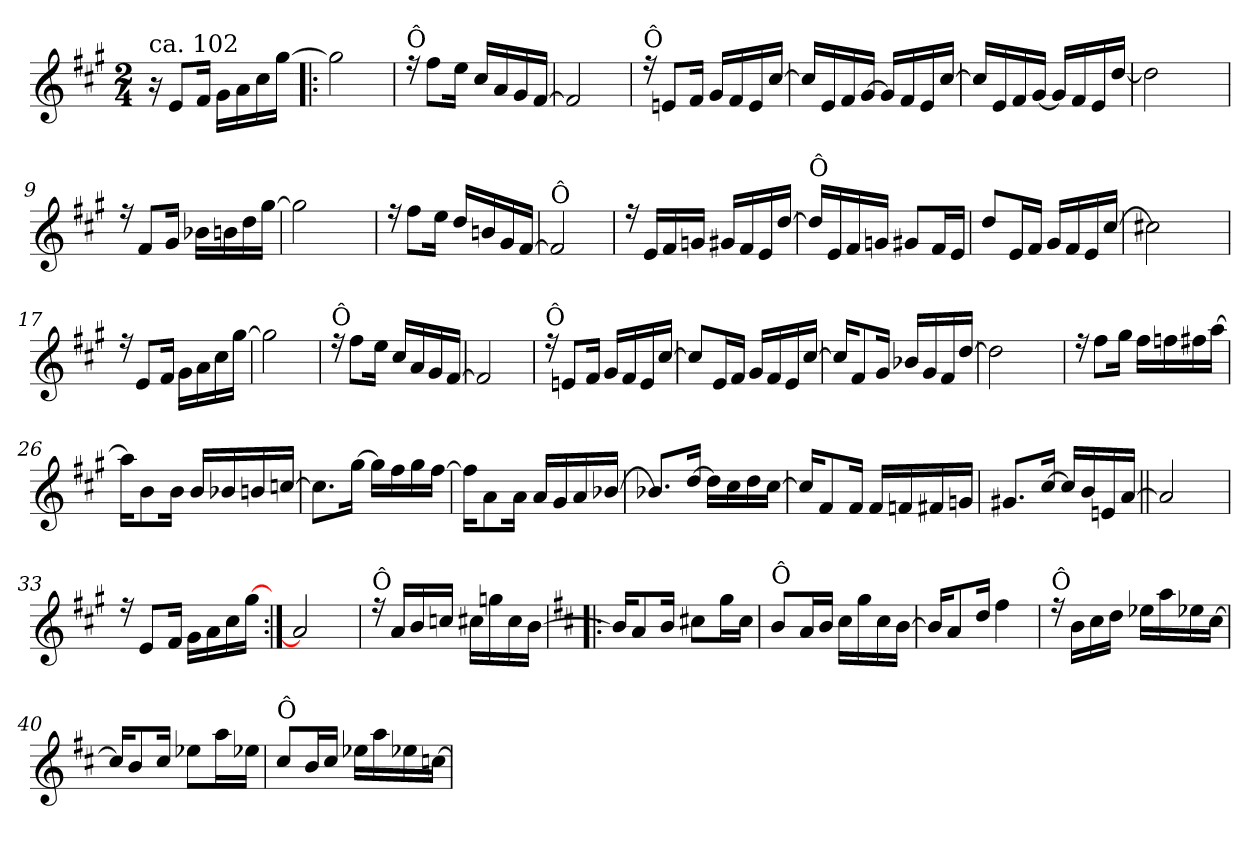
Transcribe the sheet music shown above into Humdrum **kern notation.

**kern
*part1
*staff1
*clefG2
*k[f#c#g#]
*A:
*M2/4
=1
!LO:TX:a:t=ca. 102
16r
8e/L
16f#/Jk
16g#\LL
16a\
16cc#\
[16gg#\JJ
=2!|:
*^
2gg#\]	2ryy
=3	=3
!LO:TX:a:t=Ô	!
16ree	2ryy
8ff#\L	.
16ee\Jk	.
16cc#/LL	.
16a/	.
16g#/	.
[>16f#/JJ	.
=4	=4
2f#/]	2ryy
=5	=5
!LO:TX:a:t=Ô	!
16ree	2ryy
8en/L	.
16f#/Jk	.
16g#/LL	.
16f#/	.
16e/	.
[>16cc#/JJ	.
!!LO:LB:g=z	!!
=6	=6
16cc#/LL]	2ryy
16e/	.
16f#/	.
[>16g#/JJ	.
16g#/LL]	.
16f#/	.
16e/	.
[>16cc#/JJ	.
=7	=7
16cc#/LL]	4ryy
16e/	.
16f#/	.
[>16g#/JJ	.
16g#/LL]	4ryy
16f#/	.
16e/	.
[>16dd/JJ	.
=8	=8
2dd\]	4ryy
.	4ryy
=9	=9
16ree	2ryy
8f#/L	.
16g#/Jk	.
16b-X\LL	.
16bn\	.
16dd\	.
[<16gg#\JJ	.
=10	=10
2gg#\]	4ryy
.	4ryy
!!LO:LB:g=z	!!
=11	=11
16ree	2ryy
8ff#\L	.
16ee\Jk	.
16dd/LL	.
16bn/	.
16g#/	.
[>16f#/JJ	.
=12	=12
!LO:TX:a:t=Ô	!
2f#/]	2ryy
=13	=13
16ree	2ryy
16e/LL	.
16f#/	.
16gn/JJ	.
16g#X/LL	.
16f#/	.
16e/	.
[>16dd/JJ	.
=14	=14
!LO:TX:a:t=Ô	!
16dd/LL]	2ryy
16e/	.
16f#/	.
16gn/JJ	.
8g#X/L	.
16f#/L	.
16e/JJ	.
=15	=15
8dd/L	2ryy
16e/L	.
16f#/JJ	.
16g#/LL	.
16f#/	.
16e/	.
[>16cc#/JJ	.
!!LO:LB:g=z	!!
=16	=16
2cc#X\]	4ryy
.	4ryy
=17	=17
16ree	4ryy
8e/L	.
16f#/Jk	.
16g#\LL	4ryy
16a\	.
16cc#\	.
[<16gg#\JJ	.
=18	=18
2gg#\]	2ryy
=19	=19
!LO:TX:a:t=Ô	!
16ree	2ryy
8ff#\L	.
16ee\Jk	.
16cc#/LL	.
16a/	.
16g#/	.
[>16f#/JJ	.
=20	=20
2f#/]	2ryy
!!LO:LB:g=z	!!
=21	=21
!LO:TX:a:t=Ô	!
16ree	2ryy
8en/L	.
16f#/Jk	.
16g#/LL	.
16f#/	.
16e/	.
[>16cc#/JJ	.
=22	=22
8cc#/L]	2ryy
16e/L	.
16f#/JJ	.
16g#/LL	.
16f#/	.
16e/	.
[>16cc#/JJ	.
=23	=23
16cc#/KL]	2ryy
8f#/	.
16g#/Jk	.
16b-X/LL	.
16g#/	.
16f#/	.
[>16dd/JJ	.
=24	=24
2dd\]	4ryy
.	4ryy
=25	=25
16ree	2ryy
8ff#\L	.
16gg#\Jk	.
16ff#\LL	.
16ffn\	.
16ff#X\	.
[<16aa\JJ	.
!!LO:LB:g=z	!!
=26	=26
16aa\KL]	2ryy
8b\	.
16b\Jk	.
16b/LL	.
16b-X/	.
16bn/	.
[>16ccn/JJ	.
=27	=27
8.ccn\L]	2ryy
[<16gg#\Jk	.
16gg#\LL]	.
16ff#\	.
16gg#\	.
[<16ff#\JJ	.
=28	=28
16ff#\KL]	2ryy
8a\	.
16a\Jk	.
16a/LL	.
16g#/	.
16a/	.
[>16b-X/JJ	.
=29	=29
8.b-X/L]	2ryy
[>16dd/Jk	.
16dd\LL]	.
16cc#\	.
16dd\	.
[<16cc#\JJ	.
=30	=30
16cc#/KL]	2ryy
8f#/	.
16f#/Jk	.
16f#/LL	.
16fn/	.
16f#X/	.
16gn/JJ	.
!!LO:LB:g=z	!!
=31	=31
8.g#X/L	2ryy
[>16cc#/Jk	.
16cc#/LL]	.
16b/	.
16en/	.
[>16a/JJ	.
=32||	=32||
2a/]	2ryy
=33	=33
16ree	2ryy
8e/L	.
16f#/Jk	.
16g#\LL	.
16a\	.
16cc#\	.
[<16gg#\JJ	.
=34:|!	=34:|!
2a/]	2ryy
=35	=35
!LO:TX:a:t=Ô	!
16ree	2ryy
16a/LL	.
16b/	.
16ccn/JJ	.
16cc#X\LL	.
16ggn\	.
16cc#\	.
[<16b\JJ	.
!!LO:LB:g=z	!!
=36!|:	=36!|:
*k[f#c#]	*
*D:	*
16b/KL]	2ryy
8a/	.
16b/Jk	.
8cc#X\L	.
16gg\L	.
16cc#\JJ	.
=37	=37
!LO:TX:a:t=Ô	!
8b/L	2ryy
16a/L	.
16b/JJ	.
16cc#\LL	.
16gg\	.
16cc#\	.
[<16b\JJ	.
=38	=38
16b/KL]	2ryy
8a/	.
16dd/Jk	.
4ff#\	.
=39	=39
!LO:TX:a:t=Ô	!
16ree	2ryy
16b\LL	.
16cc#\	.
16dd\JJ	.
16ee-X\LL	.
16aa\	.
16ee-X\	.
[<16cc#\JJ	.
=40	=40
16cc#/KL]	2ryy
8b/	.
16cc#/Jk	.
8ee-X\L	.
16aa\L	.
16ee-X\JJ	.
!!LO:PB:g=z	!!
=41	=41
!LO:TX:a:t=Ô	!
8cc#/L	2ryy
16b/L	.
16cc#/JJ	.
16ee-X\LL	.
16aa\	.
16ee-X\	.
[<16ccn\JJ	.
*v	*v
=
*-
